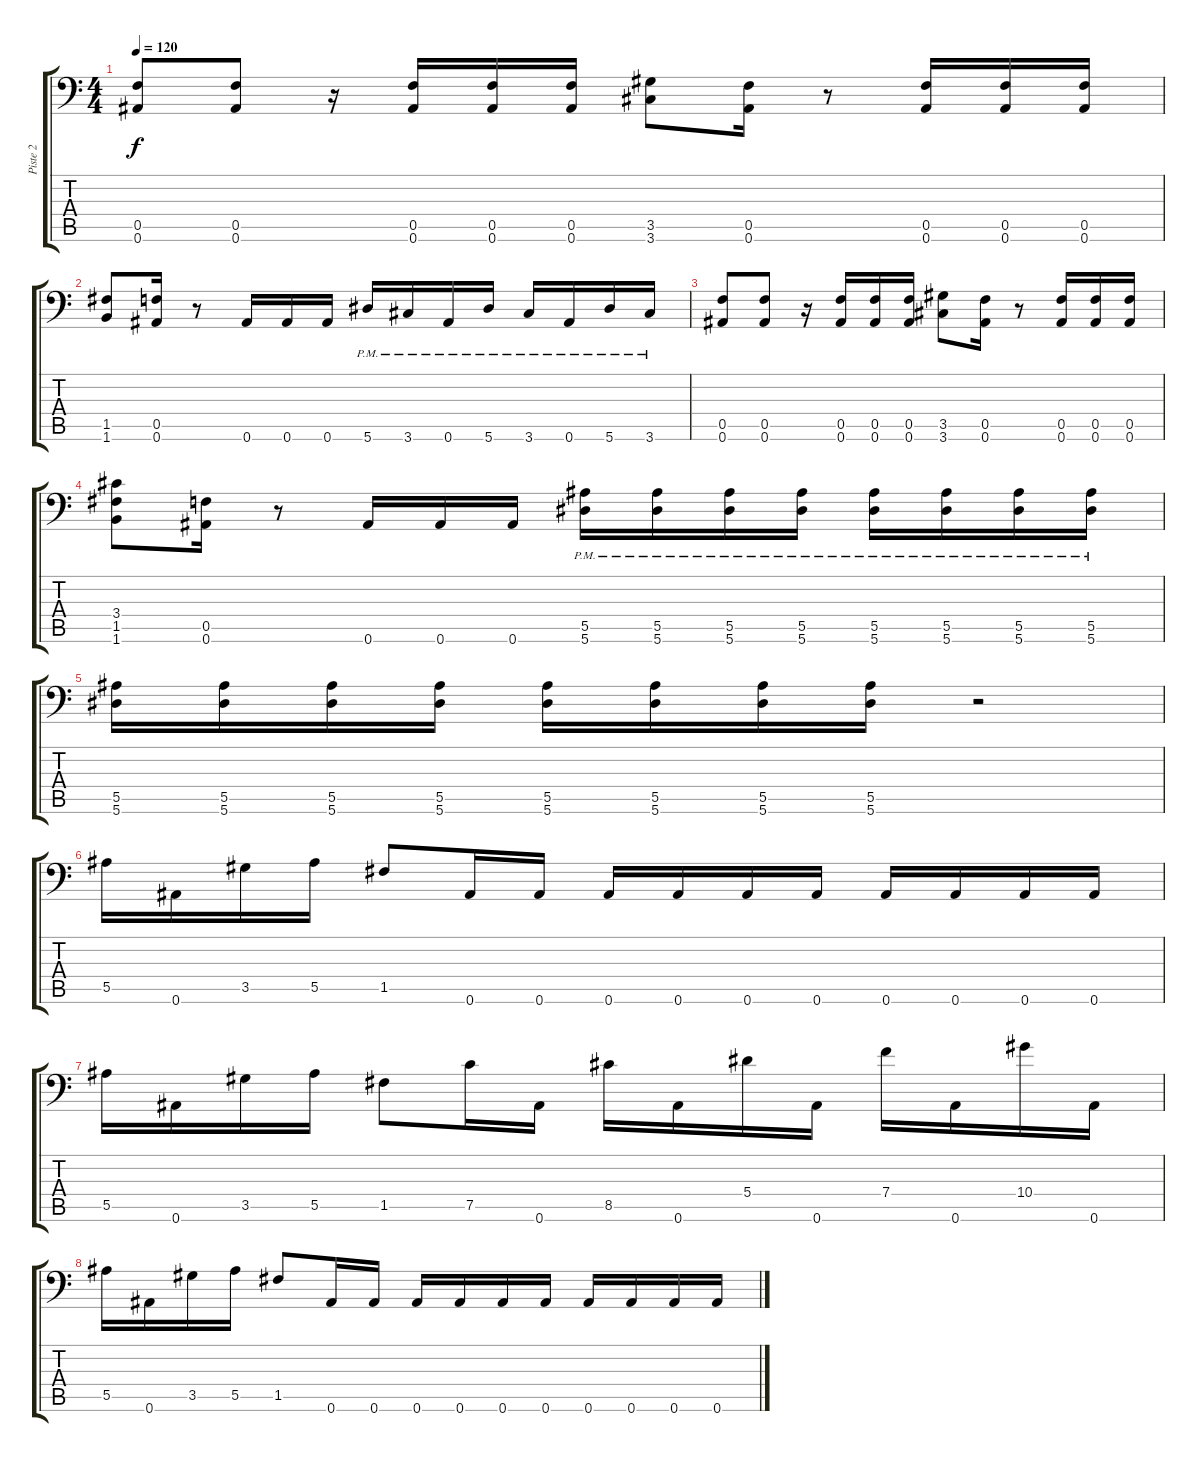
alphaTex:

\track ("Piste 2" "Piste 2") {instrument distortionguitar}
\staff {score tabs}
\tuning (C4 G3 Eb3 Bb2 F2 Bb1) {hide}
\ts (4 4)
\tempo 120
\clef f4
\ks c
(0.5 0.6).8{dy f} (0.5 0.6).8 r.16 (0.5 0.6).16 (0.5 0.6).16 (0.5 0.6).16 (3.5 3.6).8 (0.5 0.6).16 r.8 (0.5 0.6).16 (0.5 0.6).16 (0.5 0.6).16 |
(1.5 1.6).8 (0.5 0.6).16 r.8 0.6.16 0.6.16 0.6.16 5.6{pm}.16 3.6{pm}.16 0.6{pm}.16 5.6{pm}.16 3.6{pm}.16 0.6{pm}.16 5.6{pm}.16 3.6{pm}.16 |
(0.5 0.6).8 (0.5 0.6).8 r.16 (0.5 0.6).16 (0.5 0.6).16 (0.5 0.6).16 (3.5 3.6).8 (0.5 0.6).16 r.8 (0.5 0.6).16 (0.5 0.6).16 (0.5 0.6).16 |
(3.4 1.5 1.6).8 (0.5 0.6).16 r.8 0.6.16 0.6.16 0.6.16 (5.5 5.6{pm}).16 (5.5 5.6{pm}).16 (5.5 5.6{pm}).16 (5.5 5.6{pm}).16 (5.5 5.6{pm}).16 (5.5 5.6{pm}).16 (5.5 5.6{pm}).16 (5.5 5.6{pm}).16 |
(5.5 5.6).16 (5.5 5.6).16 (5.5 5.6).16 (5.5 5.6).16 (5.5 5.6).16 (5.5 5.6).16 (5.5 5.6).16 (5.5 5.6).16 r.2 |
5.5.16 0.6.16 3.5.16 5.5.16 1.5.8 0.6.16 0.6.16 0.6.16 0.6.16 0.6.16 0.6.16 0.6.16 0.6.16 0.6.16 0.6.16 |
5.5.16 0.6.16 3.5.16 5.5.16 1.5.8 7.5.16 0.6.16 8.5.16 0.6.16 5.4.16 0.6.16 7.4.16 0.6.16 10.4.16 0.6.16 |
5.5.16 0.6.16 3.5.16 5.5.16 1.5.8 0.6.16 0.6.16 0.6.16 0.6.16 0.6.16 0.6.16 0.6.16 0.6.16 0.6.16 0.6.16
